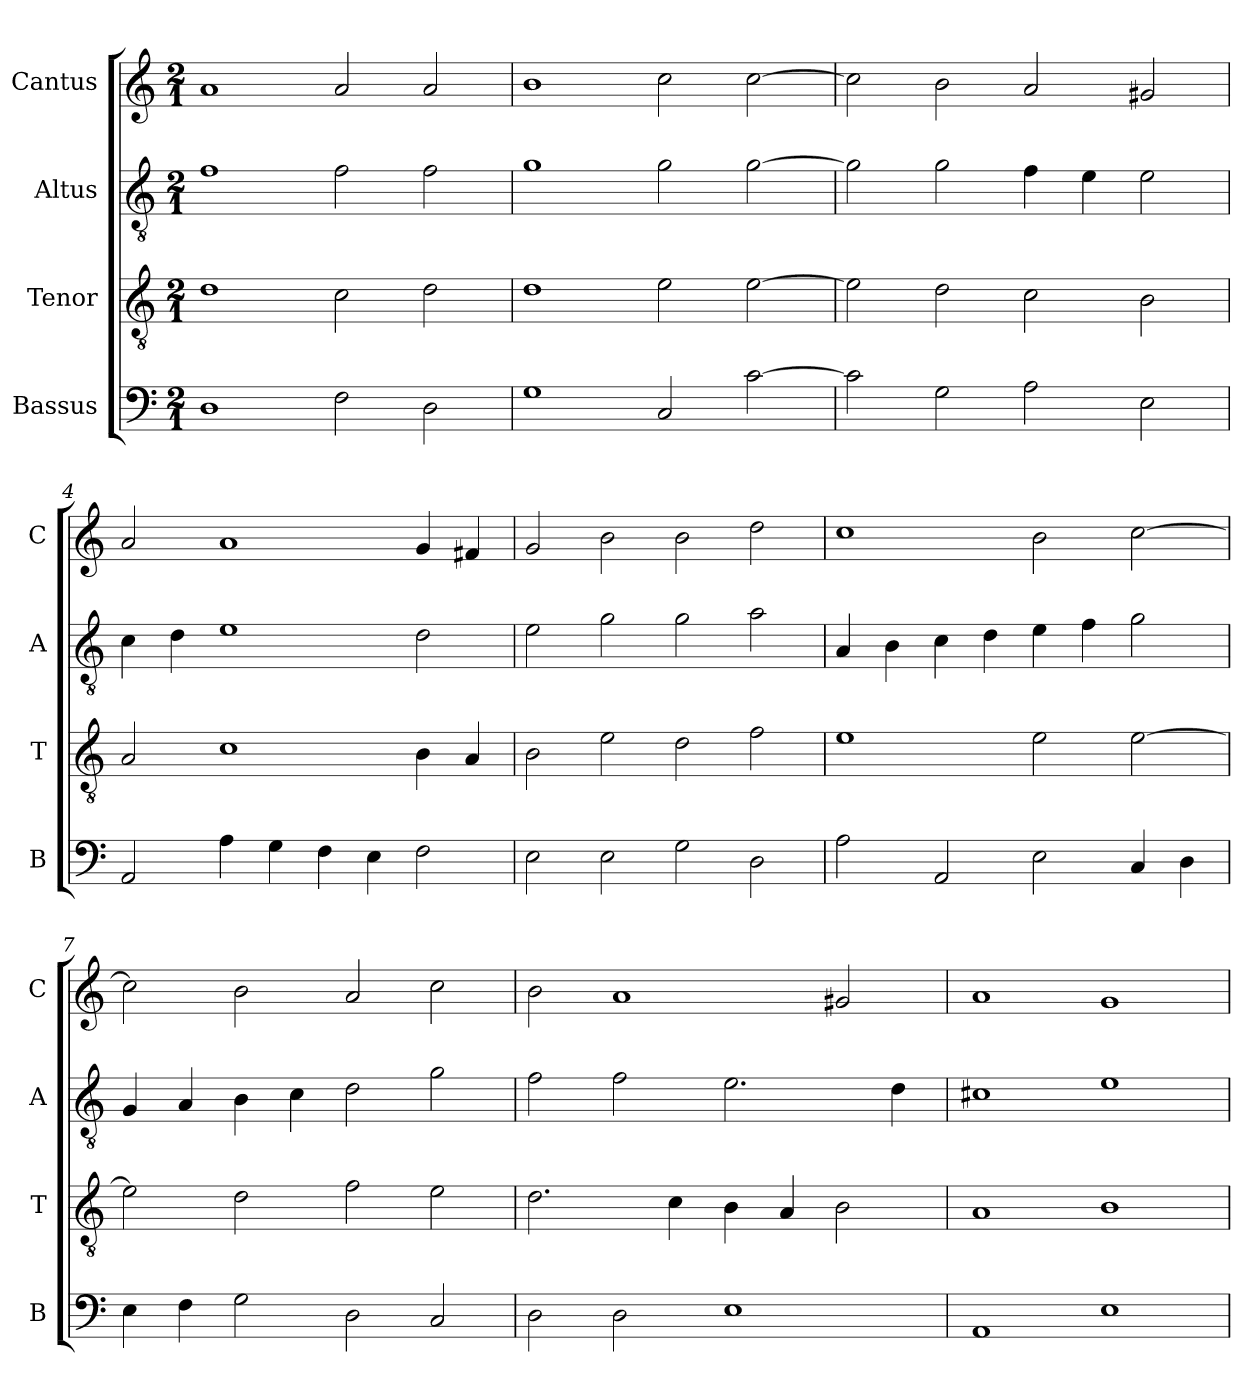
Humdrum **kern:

**kern	**kern	**kern	**kern
*part4	*part3	*part2	*part1
*staff4	*staff3	*staff2	*staff1
*I"Bassus	*I"Tenor	*I"Altus	*I"Cantus
*I'B	*I'T	*I'A	*I'C
*clefF4	*clefGv2	*clefGv2	*clefG2
*k[]	*k[]	*k[]	*k[]
*M2/1	*M2/1	*M2/1	*M2/1
=1	=1	=1	=1
1D	1d	1f	1a
2F	2c	2f	2a
2D	2d	2f	2a
=2	=2	=2	=2
1G	1d	1g	1b
2C	2e	2g	2cc
[2c	[2e	[2g	[2cc
=3	=3	=3	=3
2c]	2e]	2g]	2cc]
2G	2d	2g	2b
2A	2c	4f	2a
.	.	4e	.
2E	2B	2e	2g#X
=4	=4	=4	=4
2AA	2A	4c	2a
.	.	4d	.
4A	1c	1e	1a
4G	.	.	.
4F	.	.	.
4E	.	.	.
2F	4B	2d	4g
.	4A	.	4f#X
=5	=5	=5	=5
2E	2B	2e	2g
2E	2e	2g	2b
2G	2d	2g	2b
2D	2f	2a	2dd
=6	=6	=6	=6
2A	1e	4A	1cc
.	.	4B	.
2AA	.	4c	.
.	.	4d	.
2E	2e	4e	2b
.	.	4f	.
4C	[2e	2g	[2cc
4D	.	.	.
=7	=7	=7	=7
4E	2e]	4G	2cc]
4F	.	4A	.
2G	2d	4B	2b
.	.	4c	.
2D	2f	2d	2a
2C	2e	2g	2cc
=8	=8	=8	=8
2D	2.d	2f	2b
2D	.	2f	1a
.	4c	.	.
1E	4B	2.e	.
.	4A	.	.
.	2B	.	2g#X
.	.	4d	.
=9	=9	=9	=9
1AA	1A	1c#X	1a
1E	1B	1e	1g
=	=	=	=
*-	*-	*-	*-
